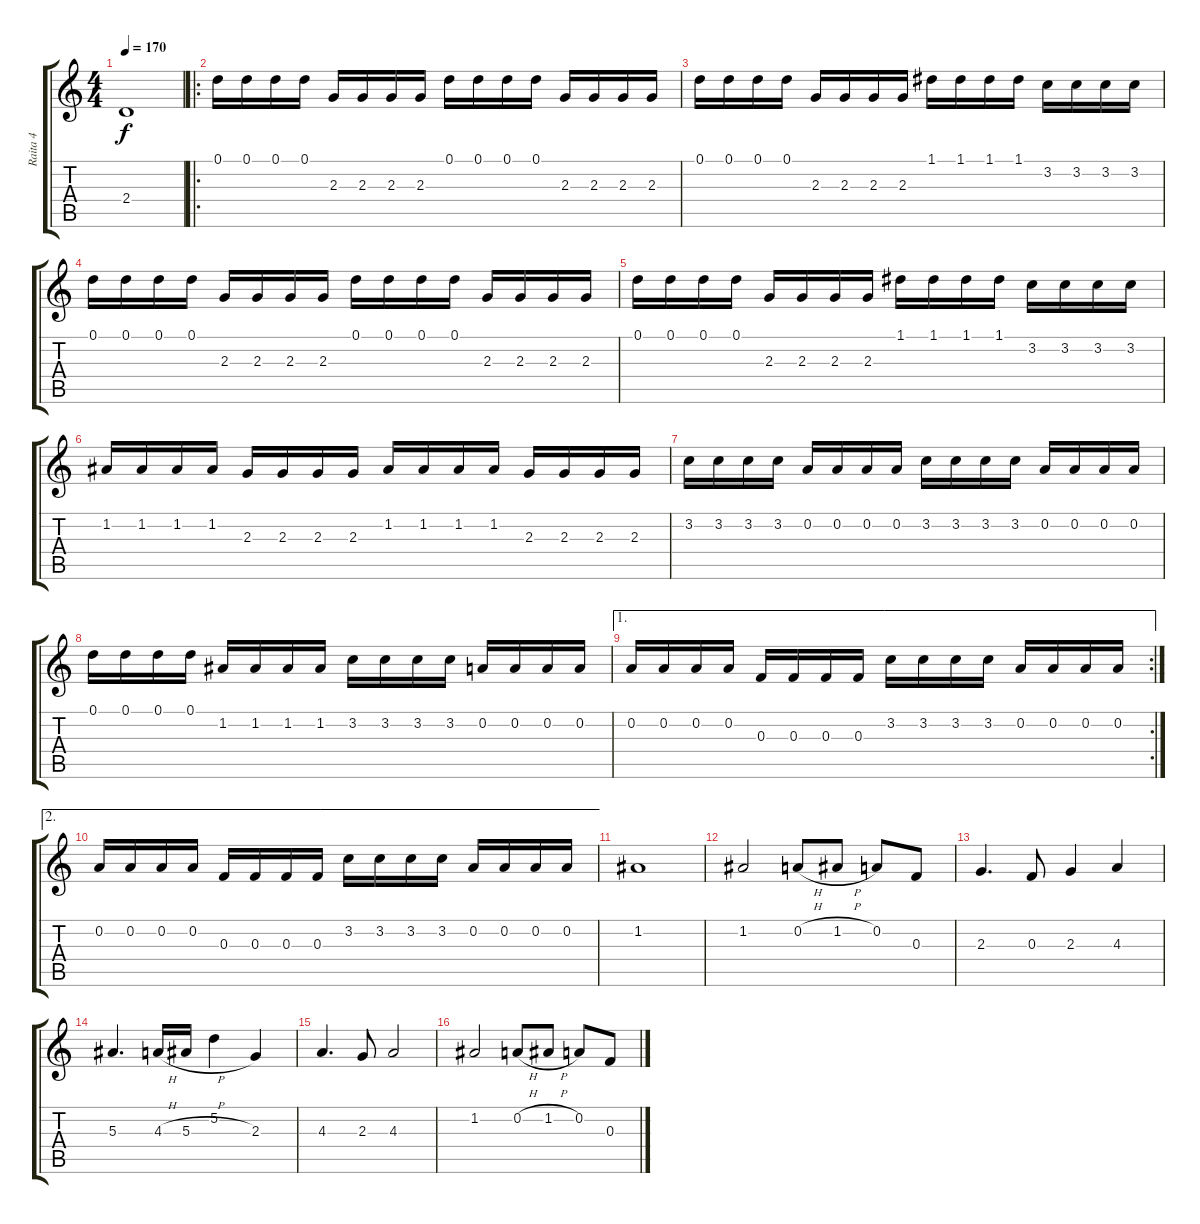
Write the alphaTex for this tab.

\track ("Raita 4" "Raita 4") {instrument distortionguitar}
\staff {score tabs}
\tuning (D4 A3 F3 C3 G2 D2) {hide}
\ts (4 4)
\tempo 170
\clef g2
\ks c
2.4{t}.1{dy f} |
\ro
0.1.16 0.1.16 0.1.16 0.1.16 2.3.16 2.3.16 2.3.16 2.3.16 0.1.16 0.1.16 0.1.16 0.1.16 2.3.16 2.3.16 2.3.16 2.3.16 |
0.1.16 0.1.16 0.1.16 0.1.16 2.3.16 2.3.16 2.3.16 2.3.16 1.1.16 1.1.16 1.1.16 1.1.16 3.2.16 3.2.16 3.2.16 3.2.16 |
0.1.16 0.1.16 0.1.16 0.1.16 2.3.16 2.3.16 2.3.16 2.3.16 0.1.16 0.1.16 0.1.16 0.1.16 2.3.16 2.3.16 2.3.16 2.3.16 |
0.1.16 0.1.16 0.1.16 0.1.16 2.3.16 2.3.16 2.3.16 2.3.16 1.1.16 1.1.16 1.1.16 1.1.16 3.2.16 3.2.16 3.2.16 3.2.16 |
1.2.16 1.2.16 1.2.16 1.2.16 2.3.16 2.3.16 2.3.16 2.3.16 1.2.16 1.2.16 1.2.16 1.2.16 2.3.16 2.3.16 2.3.16 2.3.16 |
3.2.16 3.2.16 3.2.16 3.2.16 0.2.16 0.2.16 0.2.16 0.2.16 3.2.16 3.2.16 3.2.16 3.2.16 0.2.16 0.2.16 0.2.16 0.2.16 |
0.1.16 0.1.16 0.1.16 0.1.16 1.2.16 1.2.16 1.2.16 1.2.16 3.2.16 3.2.16 3.2.16 3.2.16 0.2.16 0.2.16 0.2.16 0.2.16 |
\ae 1
\rc 2
0.2.16 0.2.16 0.2.16 0.2.16 0.3.16 0.3.16 0.3.16 0.3.16 3.2.16 3.2.16 3.2.16 3.2.16 0.2.16 0.2.16 0.2.16 0.2.16 |
\ae 2
0.2.16 0.2.16 0.2.16 0.2.16 0.3.16 0.3.16 0.3.16 0.3.16 3.2.16 3.2.16 3.2.16 3.2.16 0.2.16 0.2.16 0.2.16 0.2.16 |
1.2.1 |
1.2.2 0.2{h}.8 1.2{h}.8 0.2.8 0.3.8 |
2.3.4{d} 0.3.8 2.3.4 4.3.4 |
5.3.4{d} 4.3{h}.16 5.3{h}.16 5.2.4 2.3.4 |
4.3.4{d} 2.3.8 4.3.2 |
1.2.2 0.2{h}.8 1.2{h}.8 0.2.8 0.3.8
